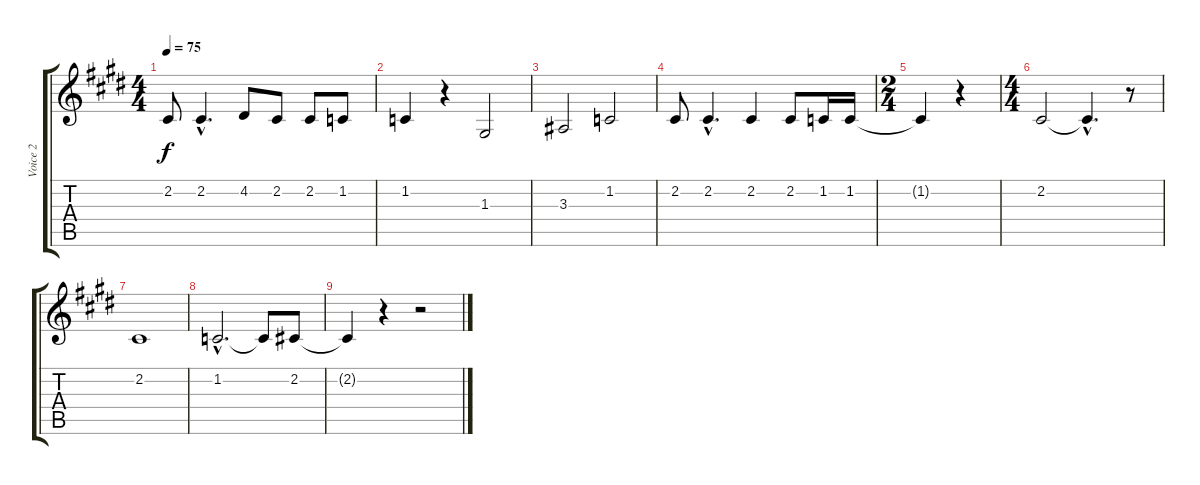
\track ("Voice 2" "Voice 2") {instrument englishhorn}
\staff {score tabs}
\tuning (E4 B3 G3 D3 A2 E2) {hide}
\ts (4 4)
\tempo 75
\clef g2
\ks e
2.2.8{dy f} 2.2{hac}.4{d} 4.2.8 2.2.8 2.2.8 1.2.8 |
1.2.4 r.4 1.3.2 |
3.3.2 1.2.2 |
2.2.8 2.2{hac}.4{d} 2.2.4 2.2.8 1.2.16 1.2.16 |
\ts (2 4)
1.2{t}.4 r.4 |
\ts (4 4)
2.2.2 2.2{hac t}.4{d} r.8 |
2.2.1 |
1.2{hac}.2{d} 1.2{t}.8 2.2.8 |
2.2{t}.4 r.4 r.2
